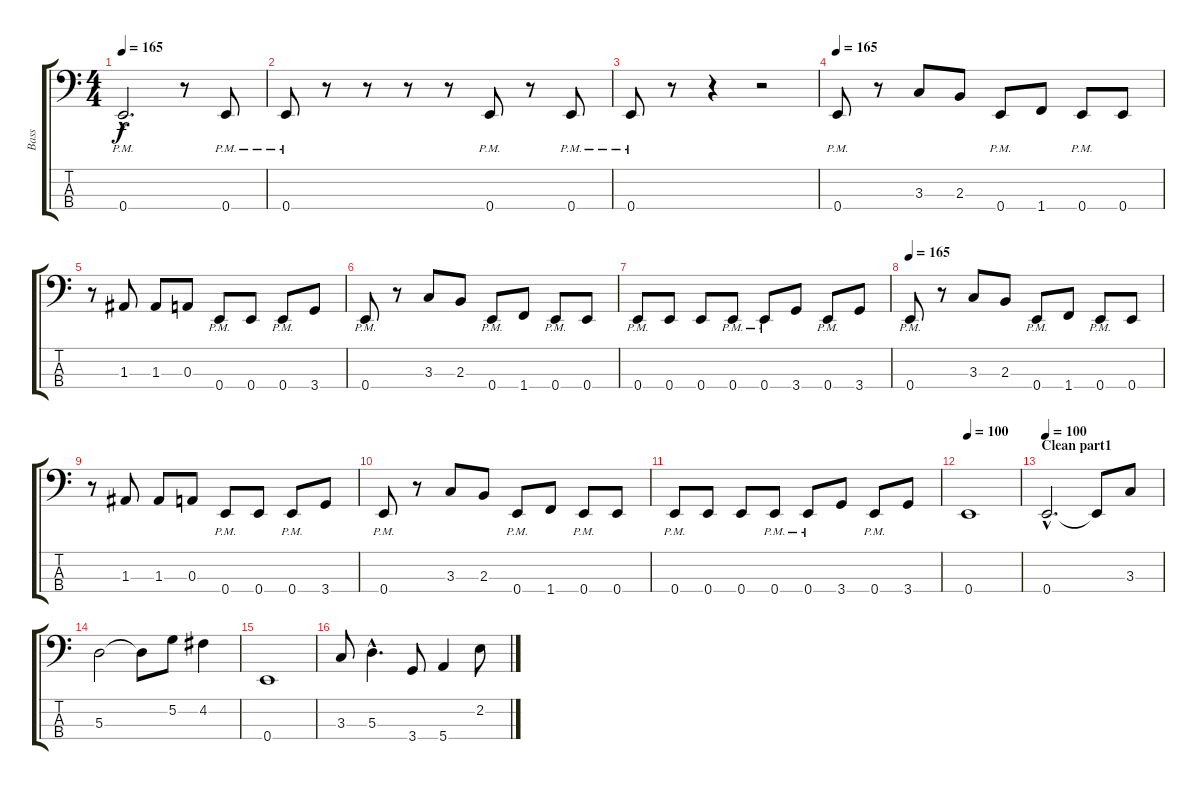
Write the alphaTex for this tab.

\track ("Bass" "Bass") {instrument electricbassfinger}
\staff {score tabs}
\tuning (G2 D2 A1 E1) {hide}
\ts (4 4)
\tempo 165
\clef f4
\ks c
0.4{hac pm}.2{d dy f} r.8 0.4{pm}.8 |
0.4{pm}.8 r.8 r.8 r.8 r.8 0.4{pm}.8 r.8 0.4{pm}.8 |
0.4{pm}.8 r.8 r.4 r.2 |
\tempo 165
0.4{pm}.8 r.8 3.3.8 2.3.8 0.4{pm}.8 1.4.8 0.4{pm}.8 0.4.8 |
r.8 1.3.8 1.3.8 0.3.8 0.4{pm}.8 0.4.8 0.4{pm}.8 3.4.8 |
0.4{pm}.8 r.8 3.3.8 2.3.8 0.4{pm}.8 1.4.8 0.4{pm}.8 0.4.8 |
0.4{pm}.8 0.4.8 0.4.8 0.4{pm}.8 0.4{pm}.8 3.4.8 0.4{pm}.8 3.4.8 |
\tempo 165
0.4{pm}.8 r.8 3.3.8 2.3.8 0.4{pm}.8 1.4.8 0.4{pm}.8 0.4.8 |
r.8 1.3.8 1.3.8 0.3.8 0.4{pm}.8 0.4.8 0.4{pm}.8 3.4.8 |
0.4{pm}.8 r.8 3.3.8 2.3.8 0.4{pm}.8 1.4.8 0.4{pm}.8 0.4.8 |
0.4{pm}.8 0.4.8 0.4.8 0.4{pm}.8 0.4{pm}.8 3.4.8 0.4{pm}.8 3.4.8 |
\tempo 100
0.4.1 |
\section ("" "Clean part1")
\tempo 100
0.4{hac}.2{d} 0.4{t}.8 3.3.8 |
5.3.2 5.3{t}.8 5.2.8 4.2.4 |
0.4.1 |
3.3.8 5.3{hac}.4{d} 3.4.8 5.4.4 2.2.8
